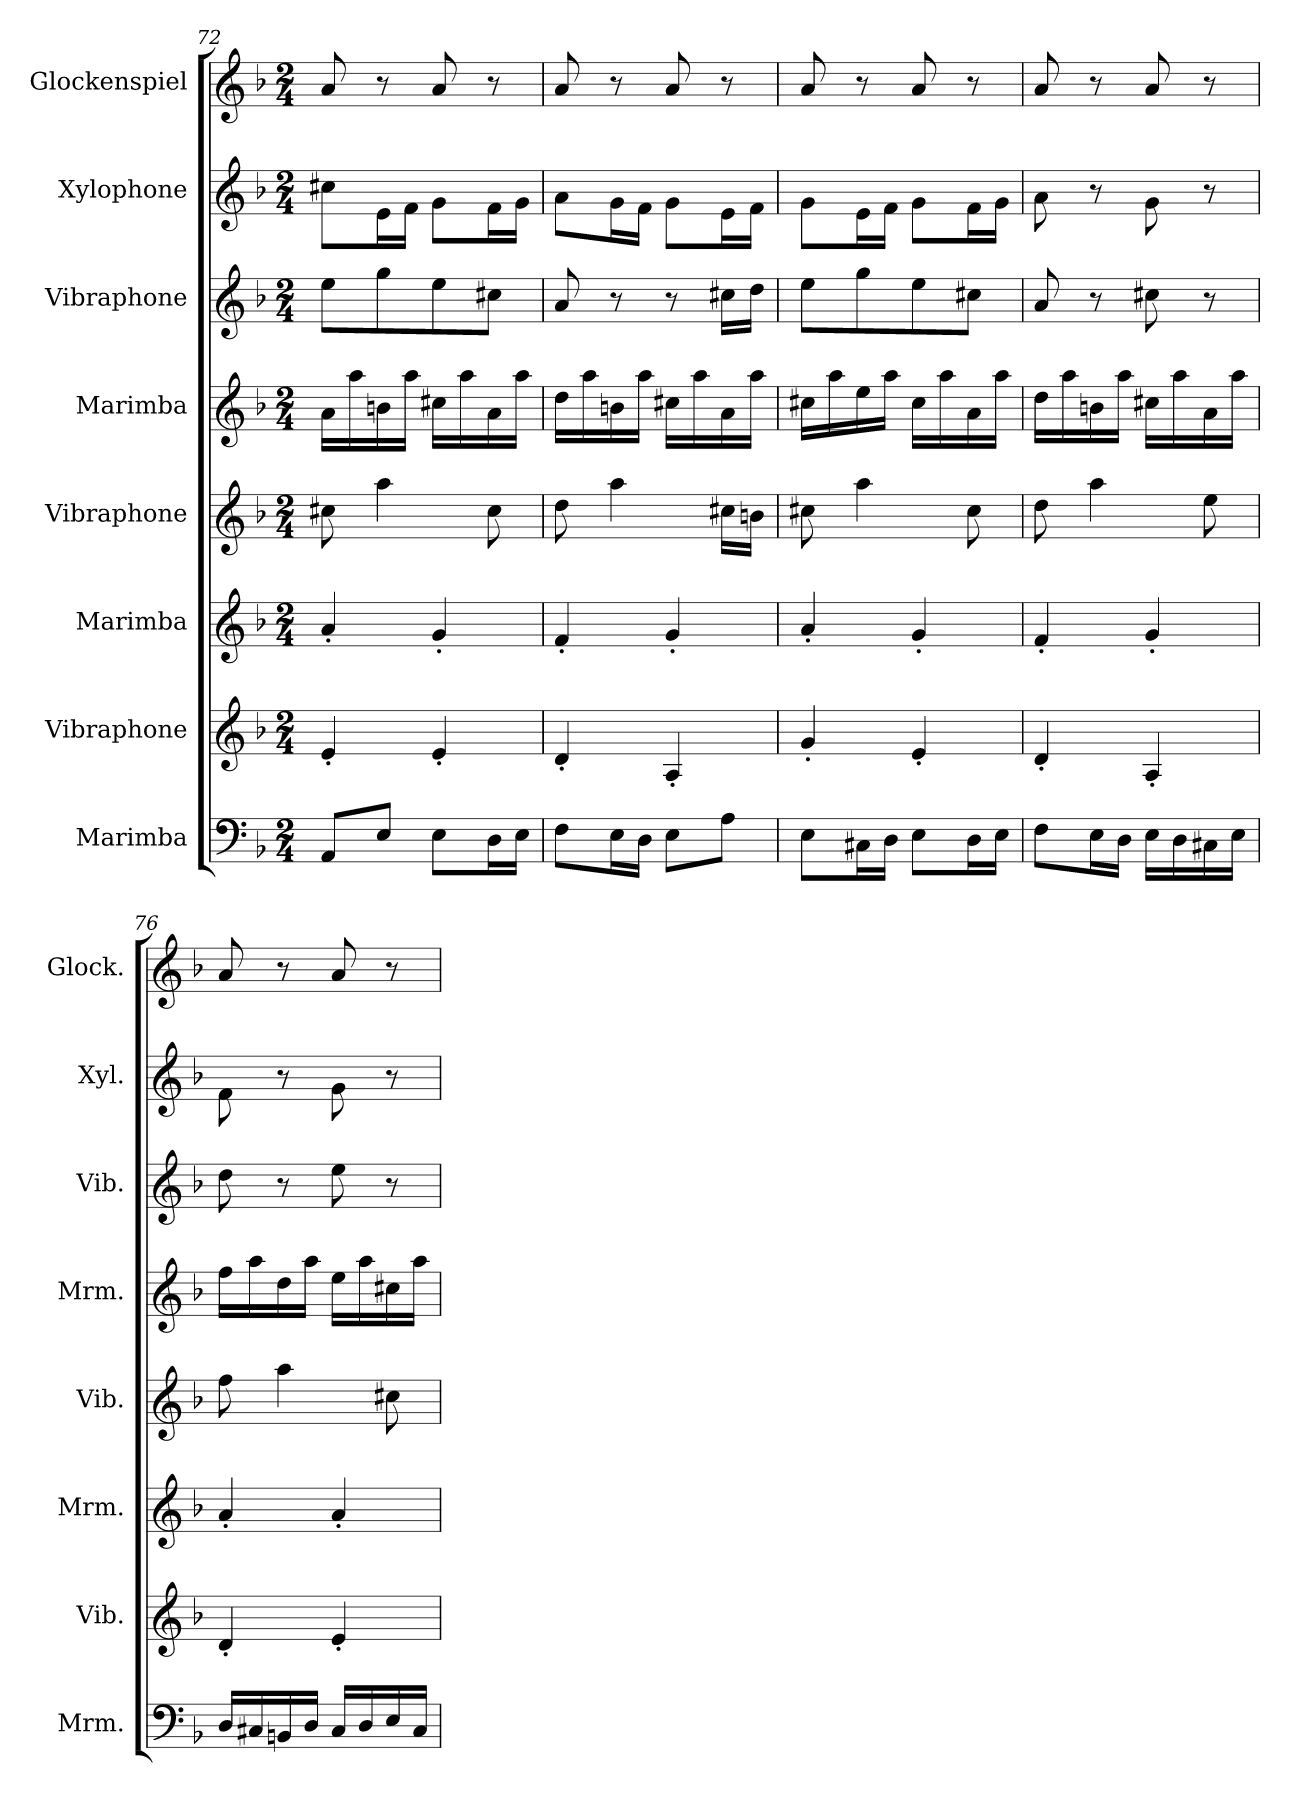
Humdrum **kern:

**kern	**kern	**kern	**kern	**kern	**kern	**kern	**kern
*part8	*part7	*part6	*part5	*part4	*part3	*part2	*part1
*staff8	*staff7	*staff6	*staff5	*staff4	*staff3	*staff2	*staff1
*I"Marimba	*I"Vibraphone	*I"Marimba	*I"Vibraphone	*I"Marimba	*I"Vibraphone	*I"Xylophone	*I"Glockenspiel
*I'Mrm.	*I'Vib.	*I'Mrm.	*I'Vib.	*I'Mrm.	*I'Vib.	*I'Xyl.	*I'Glock.
*clefF4	*clefG2	*clefG2	*clefG2	*clefG2	*clefG2	*clefG2	*clefG2
*	*	*	*	*	*	*ITrd-7c-12	*ITrd-14c-24
*k[b-]	*k[b-]	*k[b-]	*k[b-]	*k[b-]	*k[b-]	*k[b-]	*k[b-]
*M2/4	*M2/4	*M2/4	*M2/4	*M2/4	*M2/4	*M2/4	*M2/4
=72	=72	=72	=72	=72	=72	=72	=72
8AA/L	4e'/	4a'/	8cc#X\	16a\LL	8ee\L	8ccc#X\L	8aaa/
.	.	.	.	16aa\	.	.	.
8E/J	.	.	4aa\	16bn\	8gg\	16ee\L	8r
.	.	.	.	16aa\JJ	.	16ff\JJ	.
8E\L	4e'/	4g'/	.	16cc#X\LL	8ee\	8gg\L	8aaa/
.	.	.	.	16aa\	.	.	.
16D\L	.	.	8cc#\	16a\	8cc#X\J	16ff\L	8r
16E\JJ	.	.	.	16aa\JJ	.	16gg\JJ	.
=73	=73	=73	=73	=73	=73	=73	=73
8F\L	4d'/	4f'/	8dd\	16dd\LL	8a/	8aa\L	8aaa/
.	.	.	.	16aa\	.	.	.
16E\L	.	.	4aa\	16bn\	8r	16gg\L	8r
16D\JJ	.	.	.	16aa\JJ	.	16ff\JJ	.
8E\L	4A'/	4g'/	.	16cc#X\LL	8r	8gg\L	8aaa/
.	.	.	.	16aa\	.	.	.
8A\J	.	.	16cc#X\LL	16a\	16cc#X\LL	16ee\L	8r
.	.	.	16bn\JJ	16aa\JJ	16dd\JJ	16ff\JJ	.
=74	=74	=74	=74	=74	=74	=74	=74
8E\L	4g'/	4a'/	8cc#X\	16cc#X\LL	8ee\L	8gg\L	8aaa/
.	.	.	.	16aa\	.	.	.
16C#X\L	.	.	4aa\	16ee\	8gg\	16ee\L	8r
16D\JJ	.	.	.	16aa\JJ	.	16ff\JJ	.
8E\L	4e'/	4g'/	.	16cc#\LL	8ee\	8gg\L	8aaa/
.	.	.	.	16aa\	.	.	.
16D\L	.	.	8cc#\	16a\	8cc#X\J	16ff\L	8r
16E\JJ	.	.	.	16aa\JJ	.	16gg\JJ	.
=75	=75	=75	=75	=75	=75	=75	=75
8F\L	4d'/	4f'/	8dd\	16dd\LL	8a/	8aa\	8aaa/
.	.	.	.	16aa\	.	.	.
16E\L	.	.	4aa\	16bn\	8r	8r	8r
16D\JJ	.	.	.	16aa\JJ	.	.	.
16E\LL	4A'/	4g'/	.	16cc#X\LL	8cc#X\	8gg\	8aaa/
16D\	.	.	.	16aa\	.	.	.
16C#X\	.	.	8ee\	16a\	8r	8r	8r
16E\JJ	.	.	.	16aa\JJ	.	.	.
=76	=76	=76	=76	=76	=76	=76	=76
16D/LL	4d'/	4a'/	8ff\	16ff\LL	8dd\	8ff\	8aaa/
16C#X/	.	.	.	16aa\	.	.	.
16BBn/	.	.	4aa\	16dd\	8r	8r	8r
16D/JJ	.	.	.	16aa\JJ	.	.	.
16C#/LL	4e'/	4a'/	.	16ee\LL	8ee\	8gg\	8aaa/
16D/	.	.	.	16aa\	.	.	.
16E/	.	.	8cc#X\	16cc#X\	8r	8r	8r
16C#/JJ	.	.	.	16aa\JJ	.	.	.
=	=	=	=	=	=	=	=
*-	*-	*-	*-	*-	*-	*-	*-
